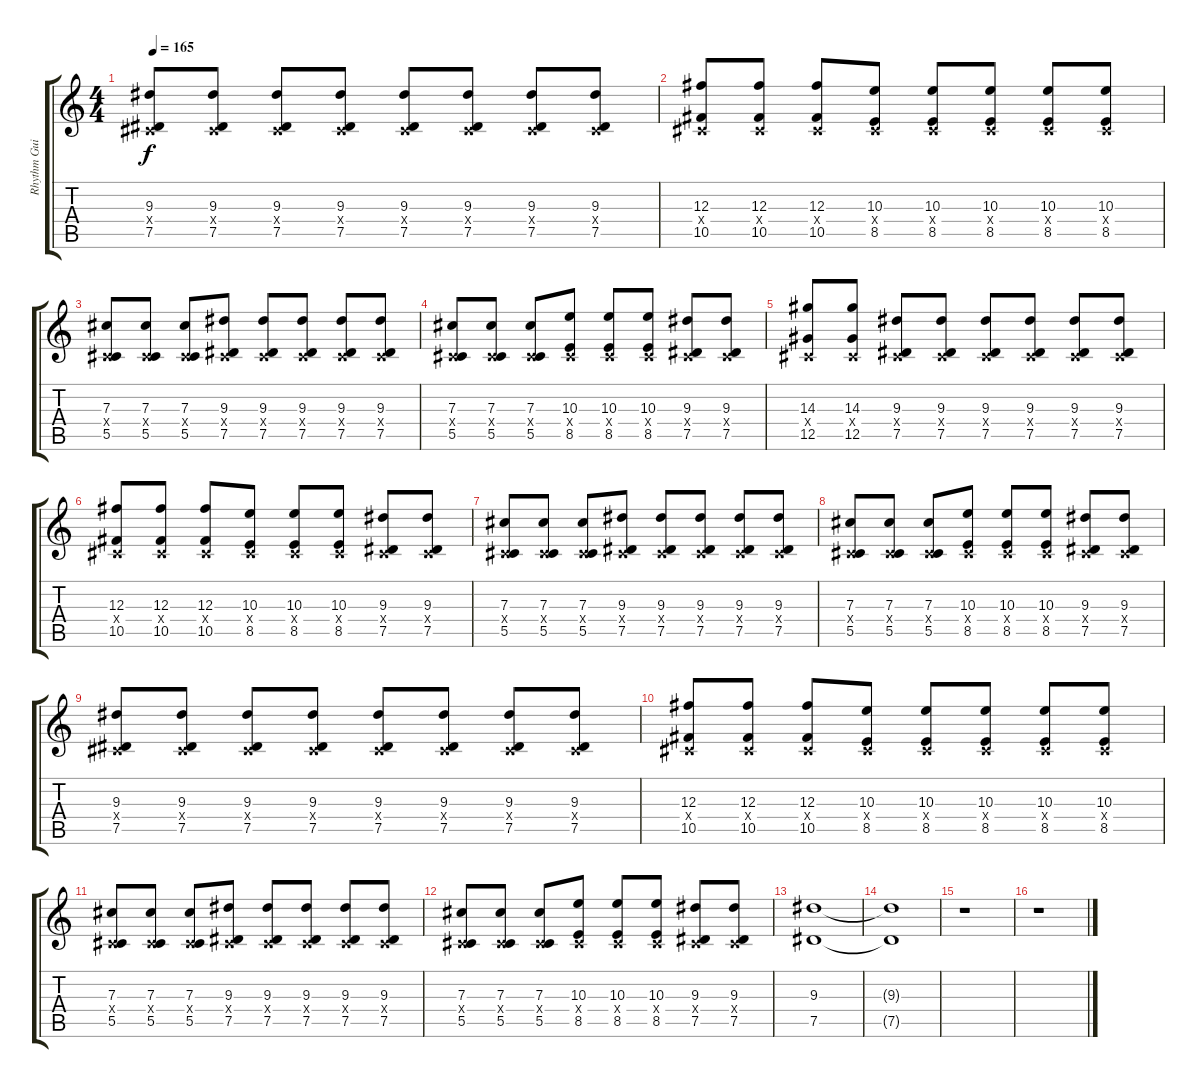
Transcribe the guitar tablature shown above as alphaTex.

\track ("Rhythm Guitar (Overdrive)" "Rhythm Gui") {instrument overdrivenguitar}
\staff {score tabs}
\tuning (Eb4 Bb3 Gb3 Db3 Ab2 Eb2) {hide}
\ts (4 4)
\tempo 165
\clef g2
\ks c
(9.3 0.4{x} 7.5).8{dy f} (9.3 0.4{x} 7.5).8 (9.3 0.4{x} 7.5).8 (9.3 0.4{x} 7.5).8 (9.3 0.4{x} 7.5).8 (9.3 0.4{x} 7.5).8 (9.3 0.4{x} 7.5).8 (9.3 0.4{x} 7.5).8 |
(12.3 0.4{x} 10.5).8 (12.3 0.4{x} 10.5).8 (12.3 0.4{x} 10.5).8 (10.3 0.4{x} 8.5).8 (10.3 0.4{x} 8.5).8 (10.3 0.4{x} 8.5).8 (10.3 0.4{x} 8.5).8 (10.3 0.4{x} 8.5).8 |
(7.3 0.4{x} 5.5).8 (7.3 0.4{x} 5.5).8 (7.3 0.4{x} 5.5).8 (9.3 0.4{x} 7.5).8 (9.3 0.4{x} 7.5).8 (9.3 0.4{x} 7.5).8 (9.3 0.4{x} 7.5).8 (9.3 0.4{x} 7.5).8 |
(7.3 0.4{x} 5.5).8 (7.3 0.4{x} 5.5).8 (7.3 0.4{x} 5.5).8 (10.3 0.4{x} 8.5).8 (10.3 0.4{x} 8.5).8 (10.3 0.4{x} 8.5).8 (9.3 0.4{x} 7.5).8 (9.3 0.4{x} 7.5).8 |
(14.3 0.4{x} 12.5).8 (14.3 0.4{x} 12.5).8 (9.3 0.4{x} 7.5).8 (9.3 0.4{x} 7.5).8 (9.3 0.4{x} 7.5).8 (9.3 0.4{x} 7.5).8 (9.3 0.4{x} 7.5).8 (9.3 0.4{x} 7.5).8 |
(12.3 0.4{x} 10.5).8 (12.3 0.4{x} 10.5).8 (12.3 0.4{x} 10.5).8 (10.3 0.4{x} 8.5).8 (10.3 0.4{x} 8.5).8 (10.3 0.4{x} 8.5).8 (9.3 0.4{x} 7.5).8 (9.3 0.4{x} 7.5).8 |
(7.3 0.4{x} 5.5).8 (7.3 0.4{x} 5.5).8 (7.3 0.4{x} 5.5).8 (9.3 0.4{x} 7.5).8 (9.3 0.4{x} 7.5).8 (9.3 0.4{x} 7.5).8 (9.3 0.4{x} 7.5).8 (9.3 0.4{x} 7.5).8 |
(7.3 0.4{x} 5.5).8 (7.3 0.4{x} 5.5).8 (7.3 0.4{x} 5.5).8 (10.3 0.4{x} 8.5).8 (10.3 0.4{x} 8.5).8 (10.3 0.4{x} 8.5).8 (9.3 0.4{x} 7.5).8 (9.3 0.4{x} 7.5).8 |
(9.3 0.4{x} 7.5).8 (9.3 0.4{x} 7.5).8 (9.3 0.4{x} 7.5).8 (9.3 0.4{x} 7.5).8 (9.3 0.4{x} 7.5).8 (9.3 0.4{x} 7.5).8 (9.3 0.4{x} 7.5).8 (9.3 0.4{x} 7.5).8 |
(12.3 0.4{x} 10.5).8 (12.3 0.4{x} 10.5).8 (12.3 0.4{x} 10.5).8 (10.3 0.4{x} 8.5).8 (10.3 0.4{x} 8.5).8 (10.3 0.4{x} 8.5).8 (10.3 0.4{x} 8.5).8 (10.3 0.4{x} 8.5).8 |
(7.3 0.4{x} 5.5).8 (7.3 0.4{x} 5.5).8 (7.3 0.4{x} 5.5).8 (9.3 0.4{x} 7.5).8 (9.3 0.4{x} 7.5).8 (9.3 0.4{x} 7.5).8 (9.3 0.4{x} 7.5).8 (9.3 0.4{x} 7.5).8 |
(7.3 0.4{x} 5.5).8 (7.3 0.4{x} 5.5).8 (7.3 0.4{x} 5.5).8 (10.3 0.4{x} 8.5).8 (10.3 0.4{x} 8.5).8 (10.3 0.4{x} 8.5).8 (9.3 0.4{x} 7.5).8 (9.3 0.4{x} 7.5).8 |
(9.3 7.5).1 |
(9.3{t} 7.5{t}).1 |
r.1 |
r.1
